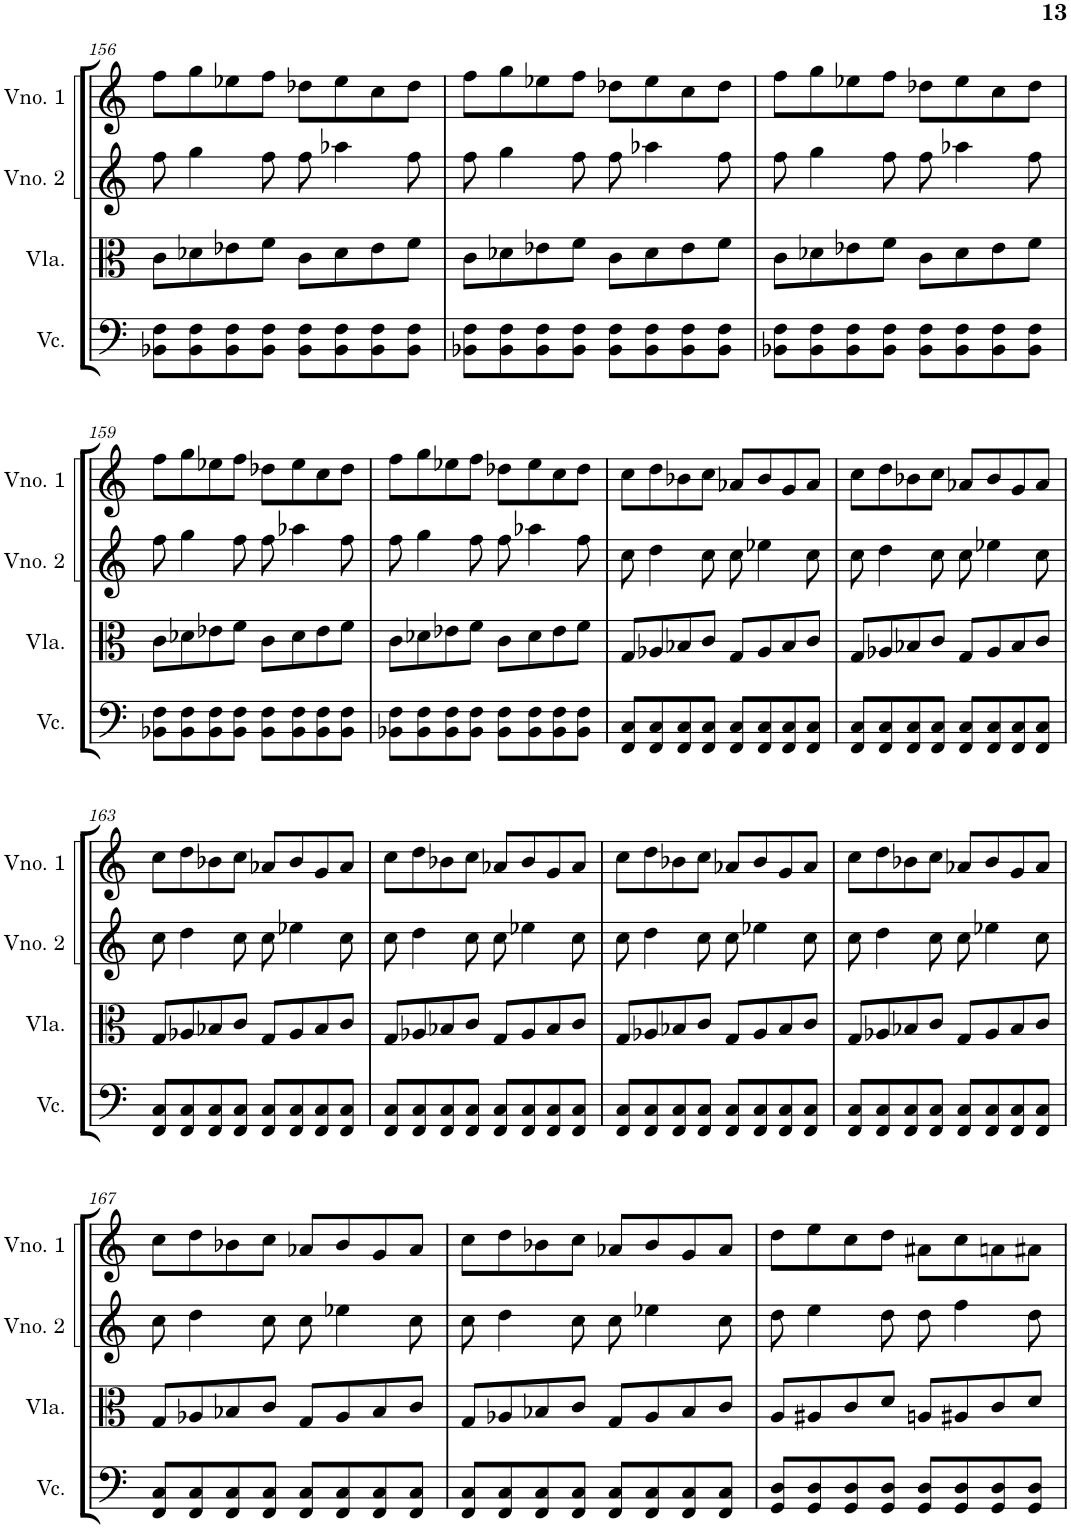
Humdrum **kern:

**kern	**kern	**kern	**kern
*part4	*part3	*part2	*part1
*staff4	*staff3	*staff2	*staff1
*I"Violoncelo	*I"Viola	*I"Violino 2	*I"Violino 1
*I'Vc.	*I'Vla.	*I'Vno. 2	*I'Vno. 1
!!LO:PB:g=z
*clefF4	*clefC3	*clefG2	*clefG2
*k[]	*k[]	*k[]	*k[]
*M4/4	*M4/4	*M4/4	*M4/4
=156	=156	=156	=156
8BB-X\ 8F\L	8c\L	8ff\	8ff\L
8BB-\ 8F\	8d-X\	4gg\	8gg\
8BB-\ 8F\	8e-X\	.	8ee-X\
8BB-\ 8F\J	8f\J	8ff\	8ff\J
8BB-\ 8F\L	8c\L	8ff\	8dd-X\L
8BB-\ 8F\	8d-\	4aa-X\	8ee-\
8BB-\ 8F\	8e-\	.	8cc\
8BB-\ 8F\J	8f\J	8ff\	8dd-\J
=157	=157	=157	=157
8BB-X\ 8F\L	8c\L	8ff\	8ff\L
8BB-\ 8F\	8d-X\	4gg\	8gg\
8BB-\ 8F\	8e-X\	.	8ee-X\
8BB-\ 8F\J	8f\J	8ff\	8ff\J
8BB-\ 8F\L	8c\L	8ff\	8dd-X\L
8BB-\ 8F\	8d-\	4aa-X\	8ee-\
8BB-\ 8F\	8e-\	.	8cc\
8BB-\ 8F\J	8f\J	8ff\	8dd-\J
=158	=158	=158	=158
8BB-X\ 8F\L	8c\L	8ff\	8ff\L
8BB-\ 8F\	8d-X\	4gg\	8gg\
8BB-\ 8F\	8e-X\	.	8ee-X\
8BB-\ 8F\J	8f\J	8ff\	8ff\J
8BB-\ 8F\L	8c\L	8ff\	8dd-X\L
8BB-\ 8F\	8d-\	4aa-X\	8ee-\
8BB-\ 8F\	8e-\	.	8cc\
8BB-\ 8F\J	8f\J	8ff\	8dd-\J
!!LO:LB:g=z
=159	=159	=159	=159
8BB-X\ 8F\L	8c\L	8ff\	8ff\L
8BB-\ 8F\	8d-X\	4gg\	8gg\
8BB-\ 8F\	8e-X\	.	8ee-X\
8BB-\ 8F\J	8f\J	8ff\	8ff\J
8BB-\ 8F\L	8c\L	8ff\	8dd-X\L
8BB-\ 8F\	8d-\	4aa-X\	8ee-\
8BB-\ 8F\	8e-\	.	8cc\
8BB-\ 8F\J	8f\J	8ff\	8dd-\J
=160	=160	=160	=160
8BB-X\ 8F\L	8c\L	8ff\	8ff\L
8BB-\ 8F\	8d-X\	4gg\	8gg\
8BB-\ 8F\	8e-X\	.	8ee-X\
8BB-\ 8F\J	8f\J	8ff\	8ff\J
8BB-\ 8F\L	8c\L	8ff\	8dd-X\L
8BB-\ 8F\	8d-\	4aa-X\	8ee-\
8BB-\ 8F\	8e-\	.	8cc\
8BB-\ 8F\J	8f\J	8ff\	8dd-\J
=161	=161	=161	=161
8FF/ 8C/L	8G/L	8cc\	8cc\L
8FF/ 8C/	8A-X/	4dd\	8dd\
8FF/ 8C/	8B-X/	.	8b-X\
8FF/ 8C/J	8c/J	8cc\	8cc\J
8FF/ 8C/L	8G/L	8cc\	8a-X/L
8FF/ 8C/	8A-/	4ee-X\	8b-/
8FF/ 8C/	8B-/	.	8g/
8FF/ 8C/J	8c/J	8cc\	8a-/J
=162	=162	=162	=162
8FF/ 8C/L	8G/L	8cc\	8cc\L
8FF/ 8C/	8A-X/	4dd\	8dd\
8FF/ 8C/	8B-X/	.	8b-X\
8FF/ 8C/J	8c/J	8cc\	8cc\J
8FF/ 8C/L	8G/L	8cc\	8a-X/L
8FF/ 8C/	8A-/	4ee-X\	8b-/
8FF/ 8C/	8B-/	.	8g/
8FF/ 8C/J	8c/J	8cc\	8a-/J
!!LO:LB:g=z
=163	=163	=163	=163
8FF/ 8C/L	8G/L	8cc\	8cc\L
8FF/ 8C/	8A-X/	4dd\	8dd\
8FF/ 8C/	8B-X/	.	8b-X\
8FF/ 8C/J	8c/J	8cc\	8cc\J
8FF/ 8C/L	8G/L	8cc\	8a-X/L
8FF/ 8C/	8A-/	4ee-X\	8b-/
8FF/ 8C/	8B-/	.	8g/
8FF/ 8C/J	8c/J	8cc\	8a-/J
=164	=164	=164	=164
8FF/ 8C/L	8G/L	8cc\	8cc\L
8FF/ 8C/	8A-X/	4dd\	8dd\
8FF/ 8C/	8B-X/	.	8b-X\
8FF/ 8C/J	8c/J	8cc\	8cc\J
8FF/ 8C/L	8G/L	8cc\	8a-X/L
8FF/ 8C/	8A-/	4ee-X\	8b-/
8FF/ 8C/	8B-/	.	8g/
8FF/ 8C/J	8c/J	8cc\	8a-/J
=165	=165	=165	=165
8FF/ 8C/L	8G/L	8cc\	8cc\L
8FF/ 8C/	8A-X/	4dd\	8dd\
8FF/ 8C/	8B-X/	.	8b-X\
8FF/ 8C/J	8c/J	8cc\	8cc\J
8FF/ 8C/L	8G/L	8cc\	8a-X/L
8FF/ 8C/	8A-/	4ee-X\	8b-/
8FF/ 8C/	8B-/	.	8g/
8FF/ 8C/J	8c/J	8cc\	8a-/J
=166	=166	=166	=166
8FF/ 8C/L	8G/L	8cc\	8cc\L
8FF/ 8C/	8A-X/	4dd\	8dd\
8FF/ 8C/	8B-X/	.	8b-X\
8FF/ 8C/J	8c/J	8cc\	8cc\J
8FF/ 8C/L	8G/L	8cc\	8a-X/L
8FF/ 8C/	8A-/	4ee-X\	8b-/
8FF/ 8C/	8B-/	.	8g/
8FF/ 8C/J	8c/J	8cc\	8a-/J
!!LO:LB:g=z
=167	=167	=167	=167
8FF/ 8C/L	8G/L	8cc\	8cc\L
8FF/ 8C/	8A-X/	4dd\	8dd\
8FF/ 8C/	8B-X/	.	8b-X\
8FF/ 8C/J	8c/J	8cc\	8cc\J
8FF/ 8C/L	8G/L	8cc\	8a-X/L
8FF/ 8C/	8A-/	4ee-X\	8b-/
8FF/ 8C/	8B-/	.	8g/
8FF/ 8C/J	8c/J	8cc\	8a-/J
=168	=168	=168	=168
8FF/ 8C/L	8G/L	8cc\	8cc\L
8FF/ 8C/	8A-X/	4dd\	8dd\
8FF/ 8C/	8B-X/	.	8b-X\
8FF/ 8C/J	8c/J	8cc\	8cc\J
8FF/ 8C/L	8G/L	8cc\	8a-X/L
8FF/ 8C/	8A-/	4ee-X\	8b-/
8FF/ 8C/	8B-/	.	8g/
8FF/ 8C/J	8c/J	8cc\	8a-/J
=169	=169	=169	=169
8GG/ 8D/L	8A/L	8dd\	8dd\L
8GG/ 8D/	8A#X/	4ee\	8ee\
8GG/ 8D/	8c/	.	8cc\
8GG/ 8D/J	8d/J	8dd\	8dd\J
8GG/ 8D/L	8An/L	8dd\	8a#X\L
8GG/ 8D/	8A#X/	4ff\	8cc\
8GG/ 8D/	8c/	.	8an\
8GG/ 8D/J	8d/J	8dd\	8a#X\J
=	=	=	=
*-	*-	*-	*-
